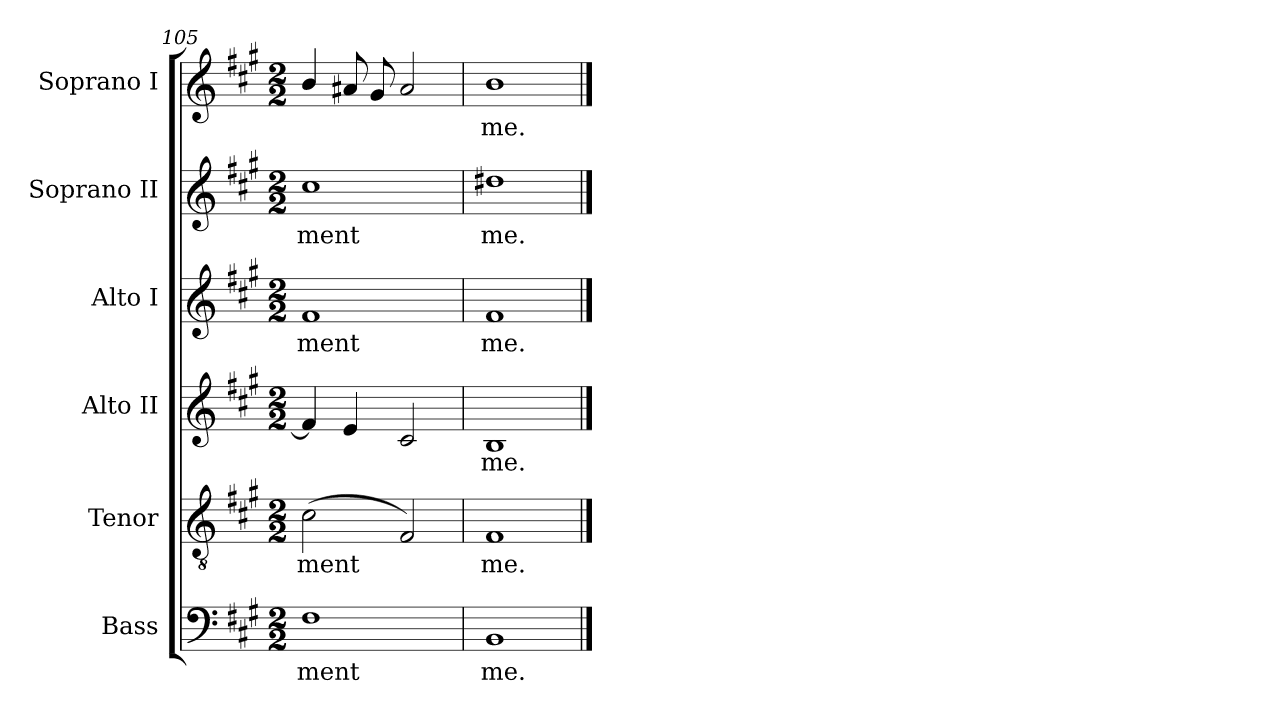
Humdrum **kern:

**kern	**text	**kern	**text	**kern	**text	**kern	**text	**kern	**text	**kern	**text
*part6	*part6	*part5	*part5	*part4	*part4	*part3	*part3	*part2	*part2	*part1	*part1
*staff6	*staff6	*staff5	*staff5	*staff4	*staff4	*staff3	*staff3	*staff2	*staff2	*staff1	*staff1
*I"Bass	*	*I"Tenor	*	*I"Alto II	*	*I"Alto I	*	*I"Soprano II	*	*I"Soprano I	*
*I'B	*	*I'T.	*	*I'A.	*	*I'A I	*	*I'S II	*	*I'S I	*
*clefF4	*	*clefGv2	*	*clefG2	*	*clefG2	*	*clefG2	*	*clefG2	*
*	*	*ITrd7c12	*	*	*	*	*	*	*	*	*
*k[f#c#g#]	*	*k[f#c#g#]	*	*k[f#c#g#]	*	*k[f#c#g#]	*	*k[f#c#g#]	*	*k[f#c#g#]	*
*A:	*	*A:	*	*A:	*	*A:	*	*A:	*	*A:	*
*M2/2	*	*M2/2	*	*M2/2	*	*M2/2	*	*M2/2	*	*M2/2	*
=105	=105	=105	=105	=105	=105	=105	=105	=105	=105	=105	=105
!	!LO:LY:b:color=#000000	!	!	!	!	!	!	!	!	!	!
!	!	!	!LO:LY:b:color=#000000	!	!	!	!	!	!	!	!
!	!	!	!	!	!	!	!LO:LY:b:color=#000000	!	!	!	!
!	!	!	!	!	!	!	!	!	!LO:LY:b:color=#000000	!	!
1F#i	-ment	(2C#i\	-ment	4f#i/]	.	1f#i	-ment	1cc#i	-ment	4bi/	.
.	.	.	.	4ei/	.	.	.	.	.	8a#Xi/	.
.	.	.	.	.	.	.	.	.	.	8g#i/	.
.	.	2FF#i/)	.	2c#i/	.	.	.	.	.	2a#i/	.
=106	=106	=106	=106	=106	=106	=106	=106	=106	=106	=106	=106
!	!LO:LY:b:color=#000000	!	!	!	!	!	!	!	!	!	!
!	!	!	!LO:LY:b:color=#000000	!	!	!	!	!	!	!	!
!	!	!	!	!	!LO:LY:b:color=#000000	!	!	!	!	!	!
!	!	!	!	!	!	!	!LO:LY:b:color=#000000	!	!	!	!
!	!	!	!	!	!	!	!	!	!LO:LY:b:color=#000000	!	!
!	!	!	!	!	!	!	!	!	!	!	!LO:LY:b:color=#000000
1BBi	me.	1FF#i	me.	1Bi	-me.	1f#i	me.	1dd#Xi	me.	1bi	me.
==	==	==	==	==	==	==	==	==	==	==	==
*-	*-	*-	*-	*-	*-	*-	*-	*-	*-	*-	*-
